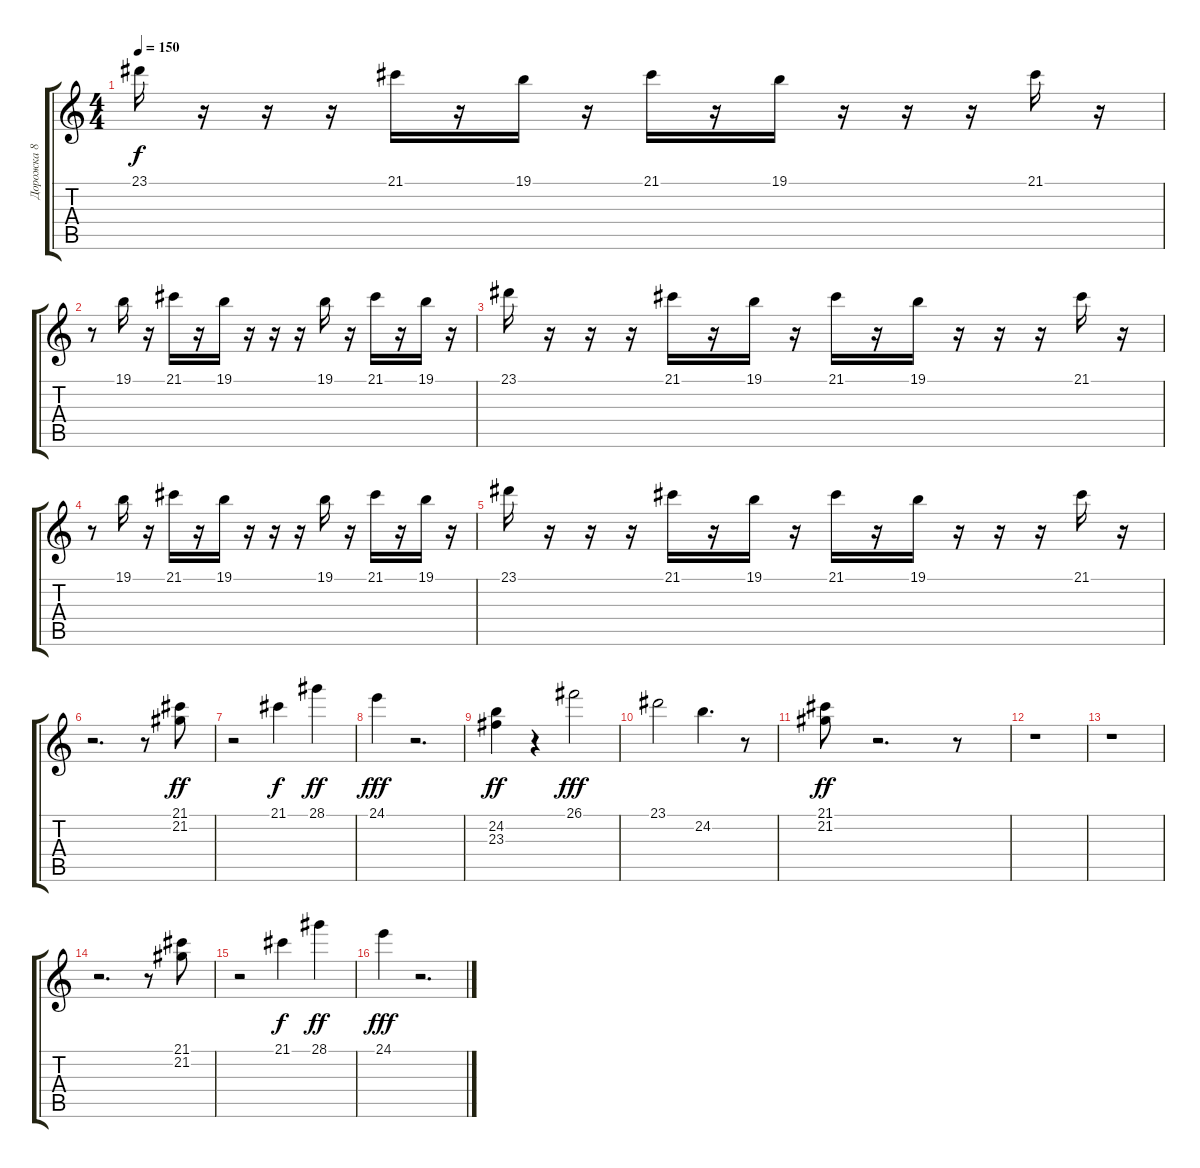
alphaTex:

\track ("Дорожка 8" "Дорожка 8") {instrument acousticgrandpiano}
\staff {score tabs}
\tuning (E4 B3 G3 D3 A2 E2) {hide}
\ts (4 4)
\tempo 150
\clef g2
\ks c
23.1.16{dy f} r.16 r.16 r.16 21.1.16 r.16 19.1.16 r.16 21.1.16 r.16 19.1.16 r.16 r.16 r.16 21.1.16 r.16 |
r.8 19.1.16 r.16 21.1.16 r.16 19.1.16 r.16 r.16 r.16 19.1.16 r.16 21.1.16 r.16 19.1.16 r.16 |
23.1.16 r.16 r.16 r.16 21.1.16 r.16 19.1.16 r.16 21.1.16 r.16 19.1.16 r.16 r.16 r.16 21.1.16 r.16 |
r.8 19.1.16 r.16 21.1.16 r.16 19.1.16 r.16 r.16 r.16 19.1.16 r.16 21.1.16 r.16 19.1.16 r.16 |
23.1.16 r.16 r.16 r.16 21.1.16 r.16 19.1.16 r.16 21.1.16 r.16 19.1.16 r.16 r.16 r.16 21.1.16 r.16 |
r.2{d} r.8 (21.1 21.2).8{dy ff instrument tubularbells} |
r.2 21.1.4{dy f instrument marimba} 28.1.4{dy ff} |
24.1.4{dy fff} r.2{d} |
(24.2 23.3).4{dy ff instrument tubularbells} r.4 26.1.2{dy fff instrument marimba} |
23.1.2 24.2.4{d} r.8 |
(21.1 21.2).8{dy ff instrument tubularbells} r.2{d} r.8 |
r.1 |
r.1 |
r.2{d} r.8 (21.1 21.2).8 |
r.2 21.1.4{dy f instrument marimba} 28.1.4{dy ff} |
24.1.4{dy fff} r.2{d}
